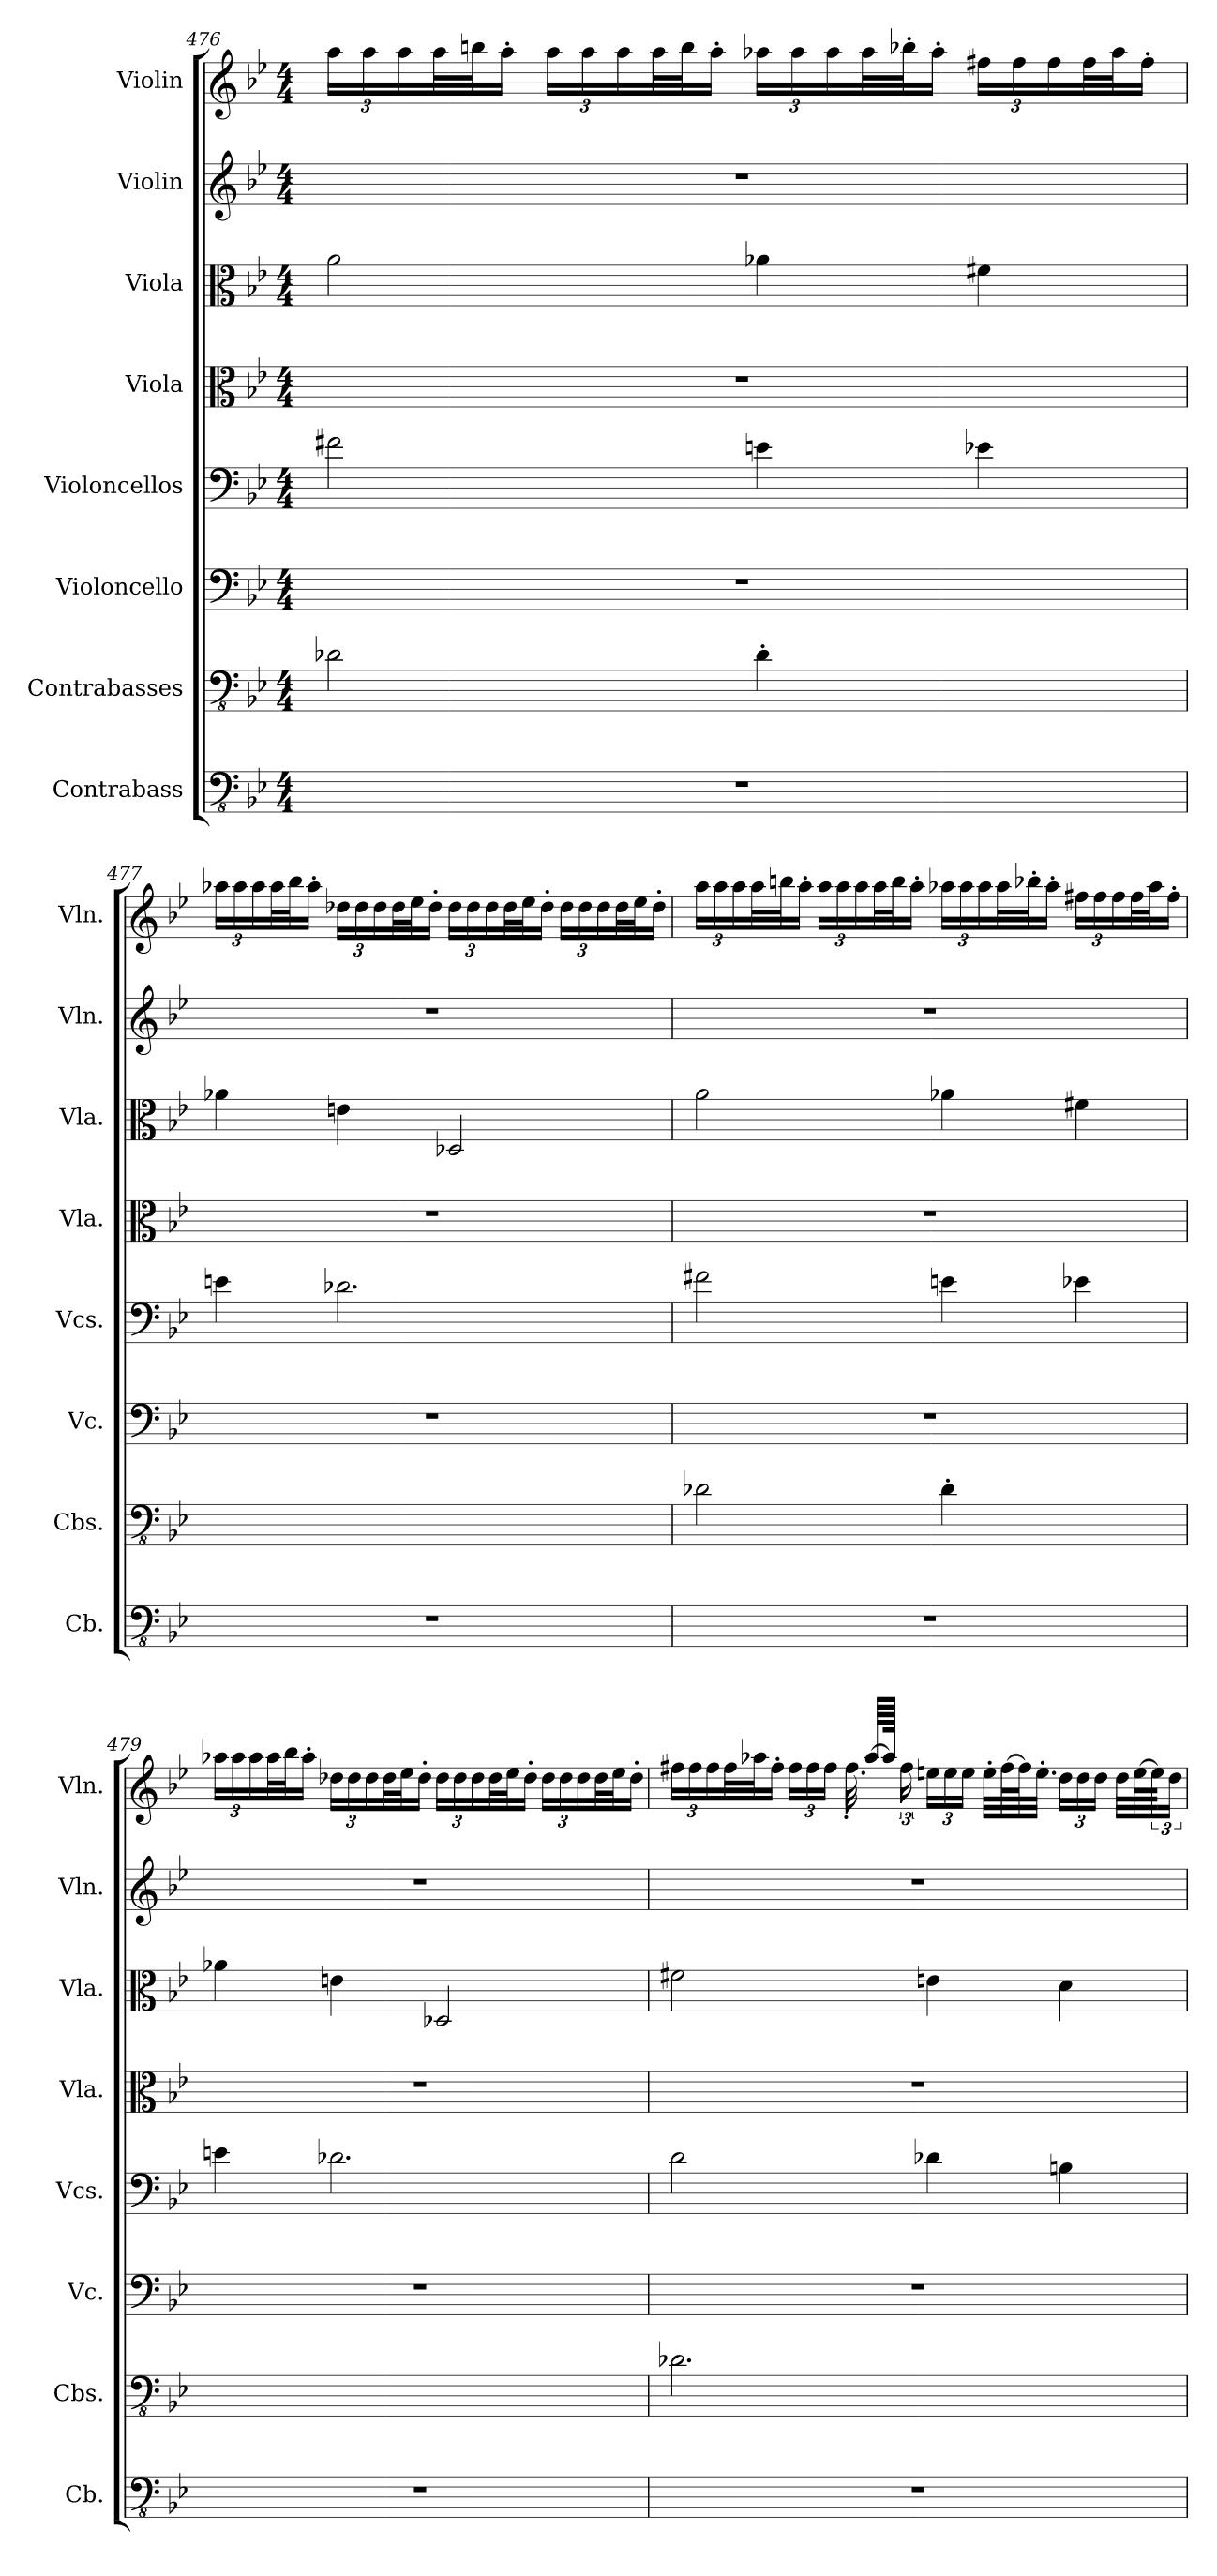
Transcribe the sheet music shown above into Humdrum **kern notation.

**kern	**kern	**kern	**kern	**kern	**kern	**kern	**kern
*part8	*part7	*part6	*part5	*part4	*part3	*part2	*part1
*staff8	*staff7	*staff6	*staff5	*staff4	*staff3	*staff2	*staff1
*I"Contrabass	*I"Contrabasses	*I"Violoncello	*I"Violoncellos	*I"Viola	*I"Viola	*I"Violin	*I"Violin
*I'Cb.	*I'Cbs.	*I'Vc.	*I'Vcs.	*I'Vla.	*I'Vla.	*I'Vln.	*I'Vln.
*clefFv4	*clefFv4	*clefF4	*clefF4	*clefC3	*clefC3	*clefG2	*clefG2
*ITrd7c12	*	*	*	*	*	*	*
*k[b-e-]	*k[b-e-]	*k[b-e-]	*k[b-e-]	*k[b-e-]	*k[b-e-]	*k[b-e-]	*k[b-e-]
*M4/4	*M4/4	*M4/4	*M4/4	*M4/4	*M4/4	*M4/4	*M4/4
*MM70	*MM70	*MM70	*MM70	*MM70	*MM70	*MM70	*MM70
*	*	*	*	*	*	*	*Xbrackettup
=476	=476	=476	=476	=476	=476	=476	=476
1r	2D-X\	1r	2f#X\	1r	2a\	1r	24aa\LL
.	.	.	.	.	.	.	24aa\
.	.	.	.	.	.	.	24aa\
.	.	.	.	.	.	.	32aa\L
.	.	.	.	.	.	.	32bbn\J
.	.	.	.	.	.	.	16aa'\JJ
.	.	.	.	.	.	.	24aa\LL
.	.	.	.	.	.	.	24aa\
.	.	.	.	.	.	.	24aa\
.	.	.	.	.	.	.	32aa\L
.	.	.	.	.	.	.	32bb\J
.	.	.	.	.	.	.	16aa'\JJ
.	4D-'\	.	4en\	.	4a-X\	.	24aa-X\LL
.	.	.	.	.	.	.	24aa-\
.	.	.	.	.	.	.	24aa-\
.	.	.	.	.	.	.	32aa-\L
.	.	.	.	.	.	.	32bb-X'\J
.	.	.	.	.	.	.	16aa-'\JJ
.	4ryy	.	4e-X\	.	4f#X\	.	24ff#X\LL
.	.	.	.	.	.	.	24ff#\
.	.	.	.	.	.	.	24ff#\
.	.	.	.	.	.	.	32ff#\L
.	.	.	.	.	.	.	32aa-\J
.	.	.	.	.	.	.	16ff#'\JJ
!!LO:PB:g=z
=477	=477	=477	=477	=477	=477	=477	=477
1r	1ryy	1r	4en\	1r	4a-X\	1r	24aa-X\LL
.	.	.	.	.	.	.	24aa-\
.	.	.	.	.	.	.	24aa-\
.	.	.	.	.	.	.	32aa-\L
.	.	.	.	.	.	.	32bb-\J
.	.	.	.	.	.	.	16aa-'\JJ
.	.	.	2.d-X\	.	4en\	.	24dd-X\LL
.	.	.	.	.	.	.	24dd-\
.	.	.	.	.	.	.	24dd-\
.	.	.	.	.	.	.	32dd-\L
.	.	.	.	.	.	.	32ee-\J
.	.	.	.	.	.	.	16dd-'\JJ
.	.	.	.	.	2D-X/	.	24dd-\LL
.	.	.	.	.	.	.	24dd-\
.	.	.	.	.	.	.	24dd-\
.	.	.	.	.	.	.	32dd-\L
.	.	.	.	.	.	.	32ee-\J
.	.	.	.	.	.	.	16dd-'\JJ
.	.	.	.	.	.	.	24dd-\LL
.	.	.	.	.	.	.	24dd-\
.	.	.	.	.	.	.	24dd-\
.	.	.	.	.	.	.	32dd-\L
.	.	.	.	.	.	.	32ee-\J
.	.	.	.	.	.	.	16dd-'\JJ
!!LO:PB:g=z
=478	=478	=478	=478	=478	=478	=478	=478
1r	2D-X\	1r	2f#X\	1r	2a\	1r	24aa\LL
.	.	.	.	.	.	.	24aa\
.	.	.	.	.	.	.	24aa\
.	.	.	.	.	.	.	32aa\L
.	.	.	.	.	.	.	32bbn\J
.	.	.	.	.	.	.	16aa'\JJ
.	.	.	.	.	.	.	24aa\LL
.	.	.	.	.	.	.	24aa\
.	.	.	.	.	.	.	24aa\
.	.	.	.	.	.	.	32aa\L
.	.	.	.	.	.	.	32bb\J
.	.	.	.	.	.	.	16aa'\JJ
.	4D-'\	.	4en\	.	4a-X\	.	24aa-X\LL
.	.	.	.	.	.	.	24aa-\
.	.	.	.	.	.	.	24aa-\
.	.	.	.	.	.	.	32aa-\L
.	.	.	.	.	.	.	32bb-X'\J
.	.	.	.	.	.	.	16aa-'\JJ
.	4ryy	.	4e-X\	.	4f#X\	.	24ff#X\LL
.	.	.	.	.	.	.	24ff#\
.	.	.	.	.	.	.	24ff#\
.	.	.	.	.	.	.	32ff#\L
.	.	.	.	.	.	.	32aa-\J
.	.	.	.	.	.	.	16ff#'\JJ
!!LO:PB:g=z
=479	=479	=479	=479	=479	=479	=479	=479
1r	1ryy	1r	4en\	1r	4a-X\	1r	24aa-X\LL
.	.	.	.	.	.	.	24aa-\
.	.	.	.	.	.	.	24aa-\
.	.	.	.	.	.	.	32aa-\L
.	.	.	.	.	.	.	32bb-\J
.	.	.	.	.	.	.	16aa-'\JJ
.	.	.	2.d-X\	.	4en\	.	24dd-X\LL
.	.	.	.	.	.	.	24dd-\
.	.	.	.	.	.	.	24dd-\
.	.	.	.	.	.	.	32dd-\L
.	.	.	.	.	.	.	32ee-\J
.	.	.	.	.	.	.	16dd-'\JJ
.	.	.	.	.	2D-X/	.	24dd-\LL
.	.	.	.	.	.	.	24dd-\
.	.	.	.	.	.	.	24dd-\
.	.	.	.	.	.	.	32dd-\L
.	.	.	.	.	.	.	32ee-\J
.	.	.	.	.	.	.	16dd-'\JJ
.	.	.	.	.	.	.	24dd-\LL
.	.	.	.	.	.	.	24dd-\
.	.	.	.	.	.	.	24dd-\
.	.	.	.	.	.	.	32dd-\L
.	.	.	.	.	.	.	32ee-\J
.	.	.	.	.	.	.	16dd-'\JJ
!!LO:PB:g=z
=480	=480	=480	=480	=480	=480	=480	=480
*	*	*	*	*	*	*	*^
1r	2.D-X\	1r	2d\	1r	2f#X\	1r	4ryy	24ff#X\LL
.	.	.	.	.	.	.	.	24ff#\
.	.	.	.	.	.	.	.	24ff#\
.	.	.	.	.	.	.	.	32ff#\L
.	.	.	.	.	.	.	.	32aa-X\J
.	.	.	.	.	.	.	.	16ff#'\JJ
.	.	.	.	.	.	.	8ryy	24ff#\LL
.	.	.	.	.	.	.	.	24ff#\
.	.	.	.	.	.	.	.	24ff#\JJ
.	.	.	.	.	.	.	32ryy	64ryy
.	.	.	.	.	.	.	.	32.ff#'\
.	.	.	.	.	.	.	64ryy	.
.	.	.	.	.	.	.	[64aa-/LLLL	.
*	*	*	*	*	*	*	*	*brackettup
.	.	.	.	.	.	.	128aa-/JJJJk]	48ryy
.	.	.	.	.	.	.	128ryy	.
.	.	.	.	.	.	.	64ryy	.
.	.	.	.	.	.	.	.	24ff#\
.	.	.	.	.	.	.	32ryy	.
*	*	*	*	*	*	*	*	*Xbrackettup
.	.	.	4d-X\	.	4en\	.	2ryy	24een\LL
.	.	.	.	.	.	.	.	24ee\
.	.	.	.	.	.	.	.	24ee\JJ
.	.	.	.	.	.	.	.	64ryy
.	.	.	.	.	.	.	.	32ee'\LLL
.	.	.	.	.	.	.	.	[64ff#\L
.	.	.	.	.	.	.	.	64ff#\J]
.	.	.	.	.	.	.	.	32.ee'\JJJ
.	4ryy	.	4Bn\	.	4d\	.	.	24dd\LL
.	.	.	.	.	.	.	.	24dd\
.	.	.	.	.	.	.	.	24dd\JJ
.	.	.	.	.	.	.	.	64ryy
.	.	.	.	.	.	.	.	32dd\LLL
.	.	.	.	.	.	.	.	[64ee\L
*	*	*	*	*	*	*	*	*brackettup
.	.	.	.	.	.	.	.	96ee\JJJJ]
.	.	.	.	.	.	.	.	96ryy
.	.	.	.	.	.	.	.	24dd\
*	*	*	*	*	*	*	*v	*v
=	=	=	=	=	=	=	=
*-	*-	*-	*-	*-	*-	*-	*-
